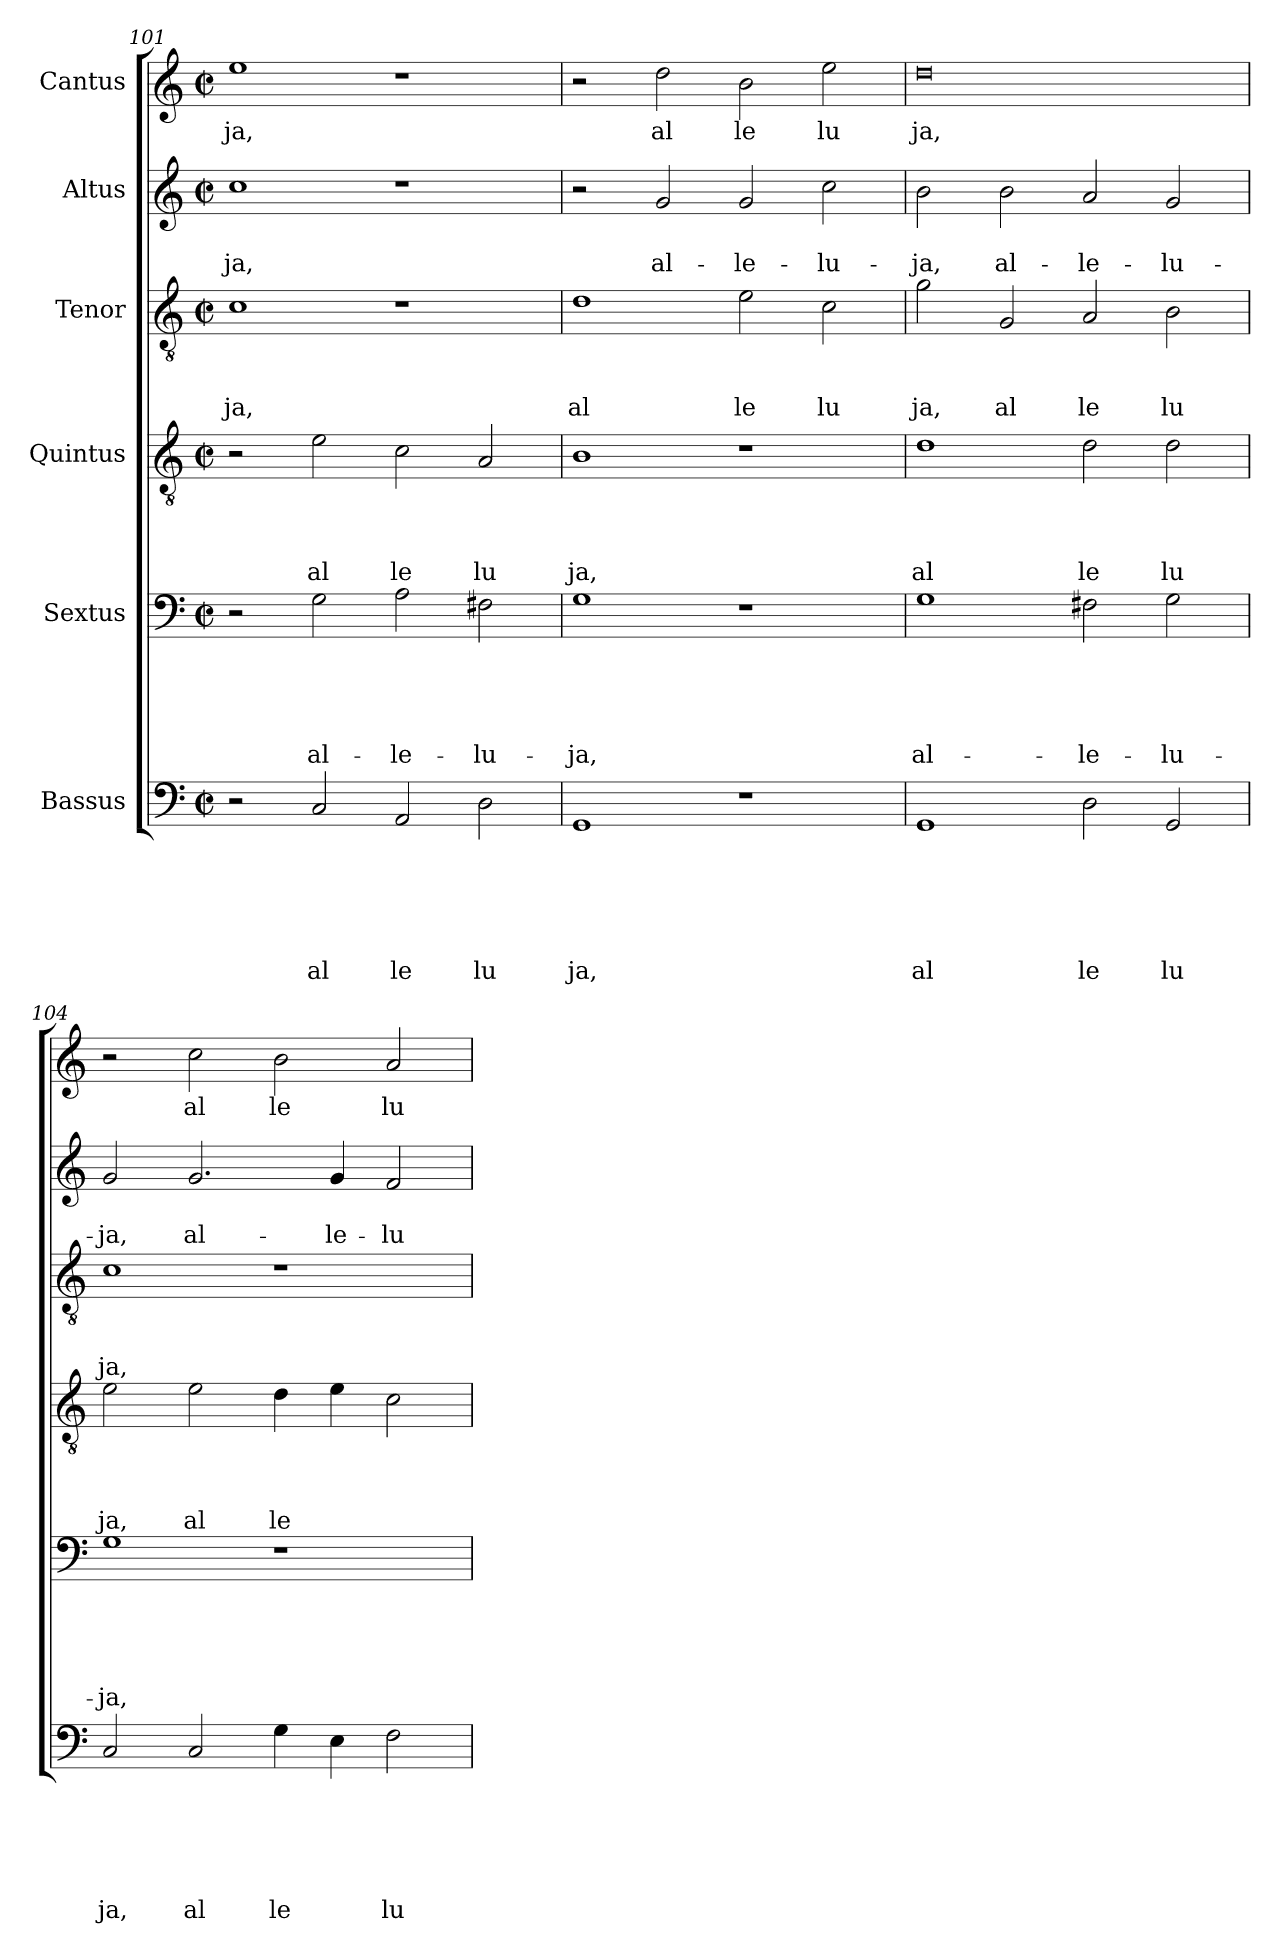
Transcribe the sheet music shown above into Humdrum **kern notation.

**kern	**text	**text	**text	**text	**text	**text	**kern	**text	**text	**text	**text	**text	**kern	**text	**text	**text	**text	**kern	**text	**text	**text	**kern	**text	**text	**kern	**text
*part6	*part6	*part6	*part6	*part6	*part6	*part6	*part5	*part5	*part5	*part5	*part5	*part5	*part4	*part4	*part4	*part4	*part4	*part3	*part3	*part3	*part3	*part2	*part2	*part2	*part1	*part1
*staff6	*staff6	*staff6	*staff6	*staff6	*staff6	*staff6	*staff5	*staff5	*staff5	*staff5	*staff5	*staff5	*staff4	*staff4	*staff4	*staff4	*staff4	*staff3	*staff3	*staff3	*staff3	*staff2	*staff2	*staff2	*staff1	*staff1
*I"Bassus	*	*	*	*	*	*	*I"Sextus	*	*	*	*	*	*I"Quintus	*	*	*	*	*I"Tenor	*	*	*	*I"Altus	*	*	*I"Cantus	*
!!LO:PB:g=z
*clefF4	*	*	*	*	*	*	*clefF4	*	*	*	*	*	*clefGv2	*	*	*	*	*clefGv2	*	*	*	*clefG2	*	*	*clefG2	*
*k[]	*	*	*	*	*	*	*k[]	*	*	*	*	*	*k[]	*	*	*	*	*k[]	*	*	*	*k[]	*	*	*k[]	*
*C:	*	*	*	*	*	*	*C:	*	*	*	*	*	*C:	*	*	*	*	*C:	*	*	*	*C:	*	*	*C:	*
*M2/2	*	*	*	*	*	*	*M2/2	*	*	*	*	*	*M2/2	*	*	*	*	*M2/2	*	*	*	*M2/2	*	*	*M2/2	*
*met(c|)	*	*	*	*	*	*	*met(c|)	*	*	*	*	*	*met(c|)	*	*	*	*	*met(c|)	*	*	*	*met(c|)	*	*	*met(c|)	*
=101	=101	=101	=101	=101	=101	=101	=101	=101	=101	=101	=101	=101	=101	=101	=101	=101	=101	=101	=101	=101	=101	=101	=101	=101	=101	=101
!	!	!	!	!	!	!	!	!	!	!	!	!	!	!	!	!	!	!	!	!	!LO:LY:b	!	!	!LO:LY:b	!	!LO:LY:b
2r	.	.	.	.	.	.	2r	.	.	.	.	.	2r	.	.	.	.	1c	.	.	ja,	1cc	.	-ja,	1ee	ja,
!	!	!	!	!	!	!LO:LY:b	!	!	!	!	!	!LO:LY:b	!	!	!	!	!LO:LY:b	!	!	!	!	!	!	!	!	!
2C/	.	.	.	.	.	al	2G\	.	.	.	.	al-	2e\	.	.	.	al	.	.	.	.	.	.	.	.	.
!	!	!	!	!	!	!LO:LY:b	!	!	!	!	!	!LO:LY:b	!	!	!	!	!LO:LY:b	!	!	!	!	!	!	!	!	!
2AA/	.	.	.	.	.	le	2A\	.	.	.	.	-le-	2c\	.	.	.	le	1r	.	.	.	1r	.	.	1r	.
!	!	!	!	!	!	!LO:LY:b	!	!	!	!	!	!LO:LY:b	!	!	!	!	!LO:LY:b	!	!	!	!	!	!	!	!	!
2D\	.	.	.	.	.	lu	2F#X\	.	.	.	.	-lu-	2A/	.	.	.	lu	.	.	.	.	.	.	.	.	.
=102	=102	=102	=102	=102	=102	=102	=102	=102	=102	=102	=102	=102	=102	=102	=102	=102	=102	=102	=102	=102	=102	=102	=102	=102	=102	=102
!	!	!	!	!	!	!LO:LY:b	!	!	!	!	!	!LO:LY:b	!	!	!	!	!LO:LY:b	!	!	!	!LO:LY:b	!	!	!	!	!
1GG	.	.	.	.	.	ja,	1G	.	.	.	.	-ja,	1B	.	.	.	ja,	1d	.	.	al	2r	.	.	2r	.
!	!	!	!	!	!	!	!	!	!	!	!	!	!	!	!	!	!	!	!	!	!	!	!	!LO:LY:b	!	!LO:LY:b
.	.	.	.	.	.	.	.	.	.	.	.	.	.	.	.	.	.	.	.	.	.	2g/	.	al-	2dd\	al
!	!	!	!	!	!	!	!	!	!	!	!	!	!	!	!	!	!	!	!	!	!LO:LY:b	!	!	!LO:LY:b	!	!LO:LY:b
1r	.	.	.	.	.	.	1r	.	.	.	.	.	1r	.	.	.	.	2e\	.	.	le	2g/	.	-le-	2b\	le
!	!	!	!	!	!	!	!	!	!	!	!	!	!	!	!	!	!	!	!	!	!LO:LY:b	!	!	!LO:LY:b	!	!LO:LY:b
.	.	.	.	.	.	.	.	.	.	.	.	.	.	.	.	.	.	2c\	.	.	lu	2cc\	.	-lu-	2ee\	lu
=103	=103	=103	=103	=103	=103	=103	=103	=103	=103	=103	=103	=103	=103	=103	=103	=103	=103	=103	=103	=103	=103	=103	=103	=103	=103	=103
!	!	!	!	!	!	!LO:LY:b	!	!	!	!	!	!LO:LY:b	!	!	!	!	!LO:LY:b	!	!	!	!LO:LY:b	!	!	!LO:LY:b	!	!LO:LY:b
1GG	.	.	.	.	.	al	1G	.	.	.	.	al-	1d	.	.	.	al	2g\	.	.	ja,	2b\	.	-ja,	0dd	ja,
!	!	!	!	!	!	!	!	!	!	!	!	!	!	!	!	!	!	!	!	!	!LO:LY:b	!	!	!LO:LY:b	!	!
.	.	.	.	.	.	.	.	.	.	.	.	.	.	.	.	.	.	2G/	.	.	al	2b\	.	al-	.	.
!	!	!	!	!	!	!LO:LY:b	!	!	!	!	!	!LO:LY:b	!	!	!	!	!LO:LY:b	!	!	!	!LO:LY:b	!	!	!LO:LY:b	!	!
2D\	.	.	.	.	.	le	2F#X\	.	.	.	.	-le-	2d\	.	.	.	le	2A/	.	.	le	2a/	.	-le-	.	.
!	!	!	!	!	!	!LO:LY:b	!	!	!	!	!	!LO:LY:b	!	!	!	!	!LO:LY:b	!	!	!	!LO:LY:b	!	!	!LO:LY:b	!	!
2GG/	.	.	.	.	.	lu	2G\	.	.	.	.	-lu-	2d\	.	.	.	lu	2B\	.	.	lu	2g/	.	-lu-	.	.
=104	=104	=104	=104	=104	=104	=104	=104	=104	=104	=104	=104	=104	=104	=104	=104	=104	=104	=104	=104	=104	=104	=104	=104	=104	=104	=104
!	!	!	!	!	!	!LO:LY:b	!	!	!	!	!	!LO:LY:b	!	!	!	!	!LO:LY:b	!	!	!	!LO:LY:b	!	!	!LO:LY:b	!	!
2C/	.	.	.	.	.	ja,	1G	.	.	.	.	-ja,	2e\	.	.	.	ja,	1c	.	.	ja,	2g/	.	-ja,	2r	.
!	!	!	!	!	!	!LO:LY:b	!	!	!	!	!	!	!	!	!	!	!LO:LY:b	!	!	!	!	!	!	!LO:LY:b	!	!LO:LY:b
2C/	.	.	.	.	.	al	.	.	.	.	.	.	2e\	.	.	.	al	.	.	.	.	2.g/	.	al-	2cc\	al
!	!	!	!	!	!	!LO:LY:b	!	!	!	!	!	!	!	!	!	!	!LO:LY:b	!	!	!	!	!	!	!	!	!LO:LY:b
4G\	.	.	.	.	.	le	1r	.	.	.	.	.	4d\	.	.	.	le	1r	.	.	.	.	.	.	2b\	le
!	!	!	!	!	!	!	!	!	!	!	!	!	!	!	!	!	!	!	!	!	!	!	!	!LO:LY:b	!	!
4E\	.	.	.	.	.	.	.	.	.	.	.	.	4e\	.	.	.	.	.	.	.	.	4g/	.	-le-	.	.
!	!	!	!	!	!	!LO:LY:b	!	!	!	!	!	!	!	!	!	!	!	!	!	!	!	!	!	!LO:LY:b	!	!LO:LY:b
2F\	.	.	.	.	.	lu	.	.	.	.	.	.	2c\	.	.	.	.	.	.	.	.	2f/	.	-lu-	2a/	lu
=	=	=	=	=	=	=	=	=	=	=	=	=	=	=	=	=	=	=	=	=	=	=	=	=	=	=
*-	*-	*-	*-	*-	*-	*-	*-	*-	*-	*-	*-	*-	*-	*-	*-	*-	*-	*-	*-	*-	*-	*-	*-	*-	*-	*-
